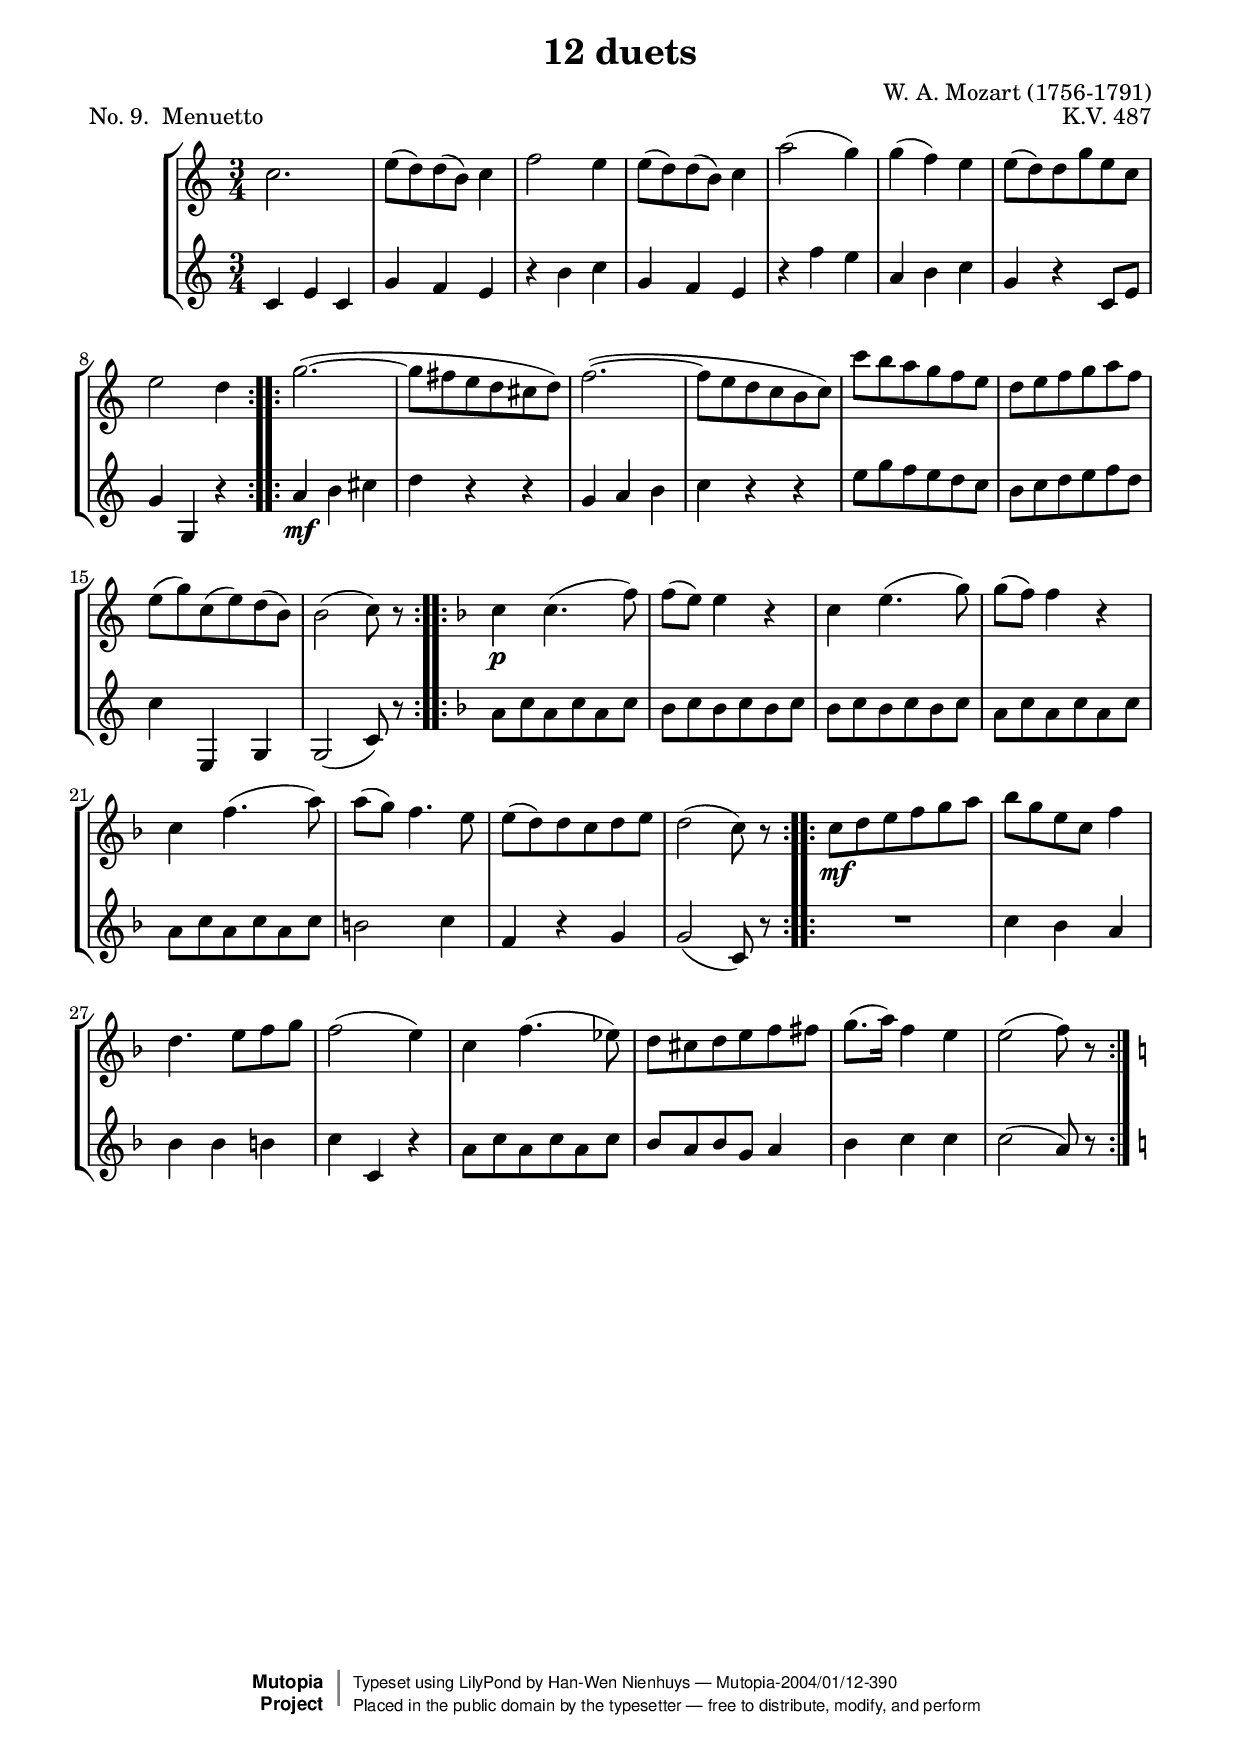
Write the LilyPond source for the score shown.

\version "2.18.0"

\include "header.ly"

global =  {
    \time 3/4
    \key c \major
    }

hornI = \relative c'' {
    \repeat volta 2 { 
	%% b is not beamed?!
	c2.e8(d) d(b) c4 |
	f2 e4 e8(d) d(b) c4
	a'2( g4) g4( f) e e8( d ) d g e c |
	e2 d4 
    }

    \repeat volta 2 {
	g2.~( g8 fis e d cis d)
	f2.~( f8 e d c b c )
	c' b a g f e |
	d e f g a f |
	e(g) c,( e) d( b) |
	b2( c8) r
	    }

    \repeat volta 2  {
    \key f\major
    c4\p c4.( f8) f(e) e4 r
    c e4.( g8) g8( f) f4 r
    c4 f4.(a8) |
    a8( g ) f4. e8 |
    e8( d) d c d e |
    d2( c8) r
}

    \repeat volta 2 {
	c8\mf  d e f g a bes g e c f4 |
	d4. e8 f g f2 ( e4)
	c4 f4.( es8)
	d8 cis d e f fis |
	g8.( a16) f4 e e2 ( f8) r
	\key c  \major
	}
    }

hornII = \relative c' {
    \repeat volta 2 {
	c4 e c g' f e r b' c g f e r f' e a, b c g r c,8 e g4 g, r
	}

    \repeat volta 2 {
	a'4\mf b  cis d r r
	g, a b c r r
	e8 g f e d  c |
	b c d e f  d c4 e,, g g2( c8) r
	}

    \repeat volta 2 {
	\key f \major
	a'8 c a c a c \repeat unfold 6 {  bes c }
	 \repeat unfold 6 {  a c }
	b2 c4 f, r g g2( c,8) r
	}

    \repeat volta 2 {
	R2.
	c'4 bes a |

	bes bes b
	c c, r
	a'8 c a c a c
	bes8 a bes g a4 |
	bes c c |
	c2 ( a8) r
	\key c \major
	}
    }

\score {
   \new StaffGroup <<
    \new Staff << \global \hornI >>
    \new Staff <<\global \hornII >>
    >>
  \layout { }
   
  \midi {
    \tempo 4 = 78
  }

\header {
    piece = "No. 9.  Menuetto"
}
   }
